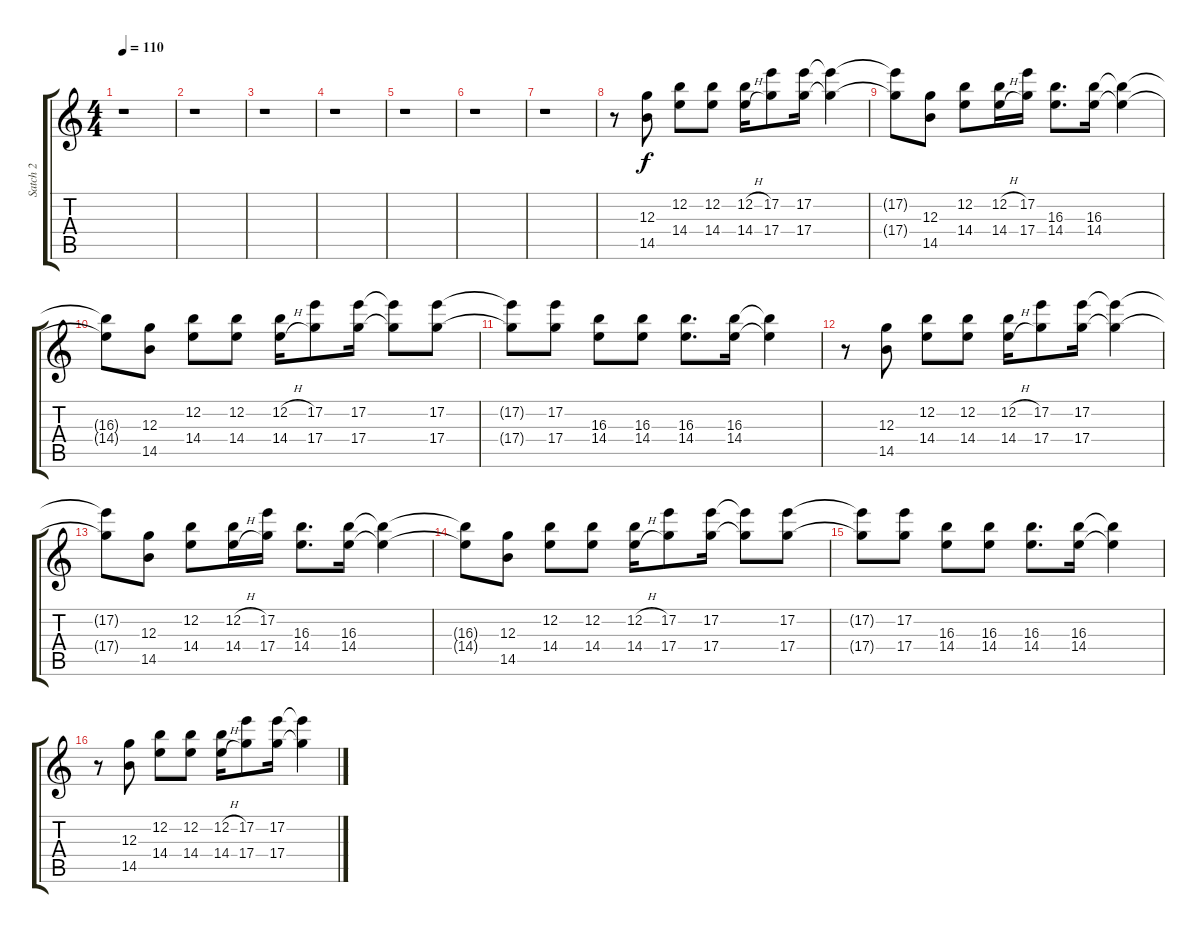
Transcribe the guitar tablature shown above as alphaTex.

\track ("Satch 2" "Satch 2") {instrument overdrivenguitar}
\staff {score tabs}
\tuning (E4 B3 G3 D3 A2 E2) {hide}
\ts (4 4)
\tempo 110
\clef g2
\ks c
r.1{dy f} |
r.1 |
r.1 |
r.1 |
r.1 |
r.1 |
r.1 |
r.8 (12.3 14.5).8 (12.2 14.4).8 (12.2 14.4).8 (12.2{h} 14.4{h}).16 (17.2 17.4).8 (17.2 17.4).16 (17.2{t} 17.4{t}).4 |
(17.2{t} 17.4{t}).8 (12.3 14.5).8 (12.2 14.4).8 (12.2{h} 14.4{h}).16 (17.2 17.4).16 (16.3 14.4).8{d} (16.3 14.4).16 (16.3{t} 14.4{t}).4 |
(16.3{t} 14.4{t}).8 (12.3 14.5).8 (12.2 14.4).8 (12.2 14.4).8 (12.2{h} 14.4{h}).16 (17.2 17.4).8 (17.2 17.4).16 (17.2{t} 17.4{t}).8 (17.2 17.4).8 |
(17.2{t} 17.4{t}).8 (17.2 17.4).8 (16.3 14.4).8 (16.3 14.4).8 (16.3 14.4).8{d} (16.3 14.4).16 (16.3{t} 14.4{t}).4 |
r.8 (12.3 14.5).8 (12.2 14.4).8 (12.2 14.4).8 (12.2{h} 14.4{h}).16 (17.2 17.4).8 (17.2 17.4).16 (17.2{t} 17.4{t}).4 |
(17.2{t} 17.4{t}).8 (12.3 14.5).8 (12.2 14.4).8 (12.2{h} 14.4{h}).16 (17.2 17.4).16 (16.3 14.4).8{d} (16.3 14.4).16 (16.3{t} 14.4{t}).4 |
(16.3{t} 14.4{t}).8 (12.3 14.5).8 (12.2 14.4).8 (12.2 14.4).8 (12.2{h} 14.4{h}).16 (17.2 17.4).8 (17.2 17.4).16 (17.2{t} 17.4{t}).8 (17.2 17.4).8 |
(17.2{t} 17.4{t}).8 (17.2 17.4).8 (16.3 14.4).8 (16.3 14.4).8 (16.3 14.4).8{d} (16.3 14.4).16 (16.3{t} 14.4{t}).4 |
r.8 (12.3 14.5).8 (12.2 14.4).8 (12.2 14.4).8 (12.2{h} 14.4{h}).16 (17.2 17.4).8 (17.2 17.4).16 (17.2{t} 17.4{t}).4
